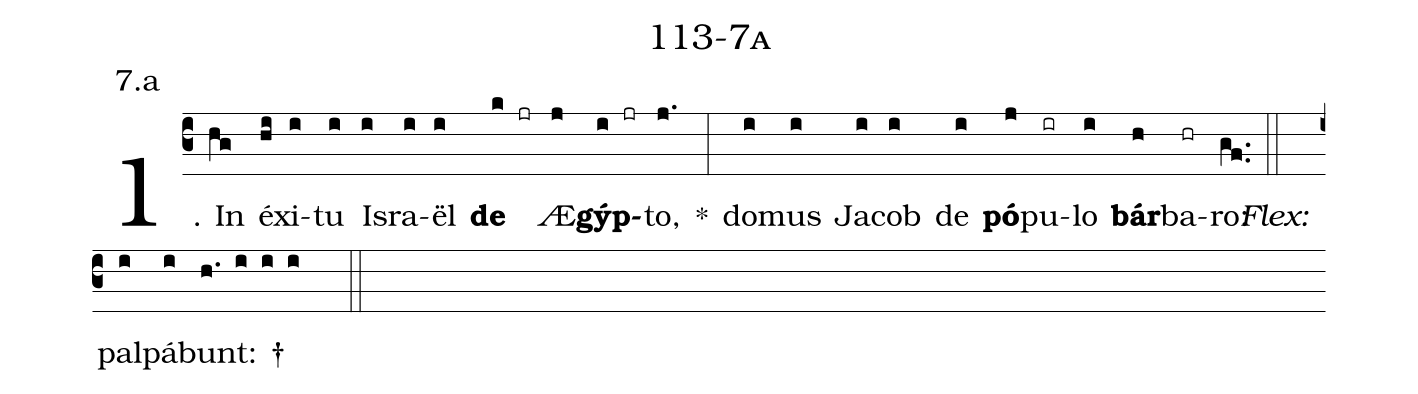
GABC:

name: 113-7a;
annotation: 7.a;
%%
(c3)1. In(hg) éx(hi)i(i)tu(i) Is(i)ra(i)ël(i) <b>de</b>(k jr) Æ(j)<b>gýp</b>(i jr)to,(j.) *(:) do(i)mus(i) Ja(i)cob(i) de(i) <b>pó</b>(j)pu(ir)lo(i) <b>bár</b>(h)ba(hr)ro:(gf..) (::)
<i>Flex:</i>()  pal(i)pá(i)bunt: †(h. i i i  ::)
